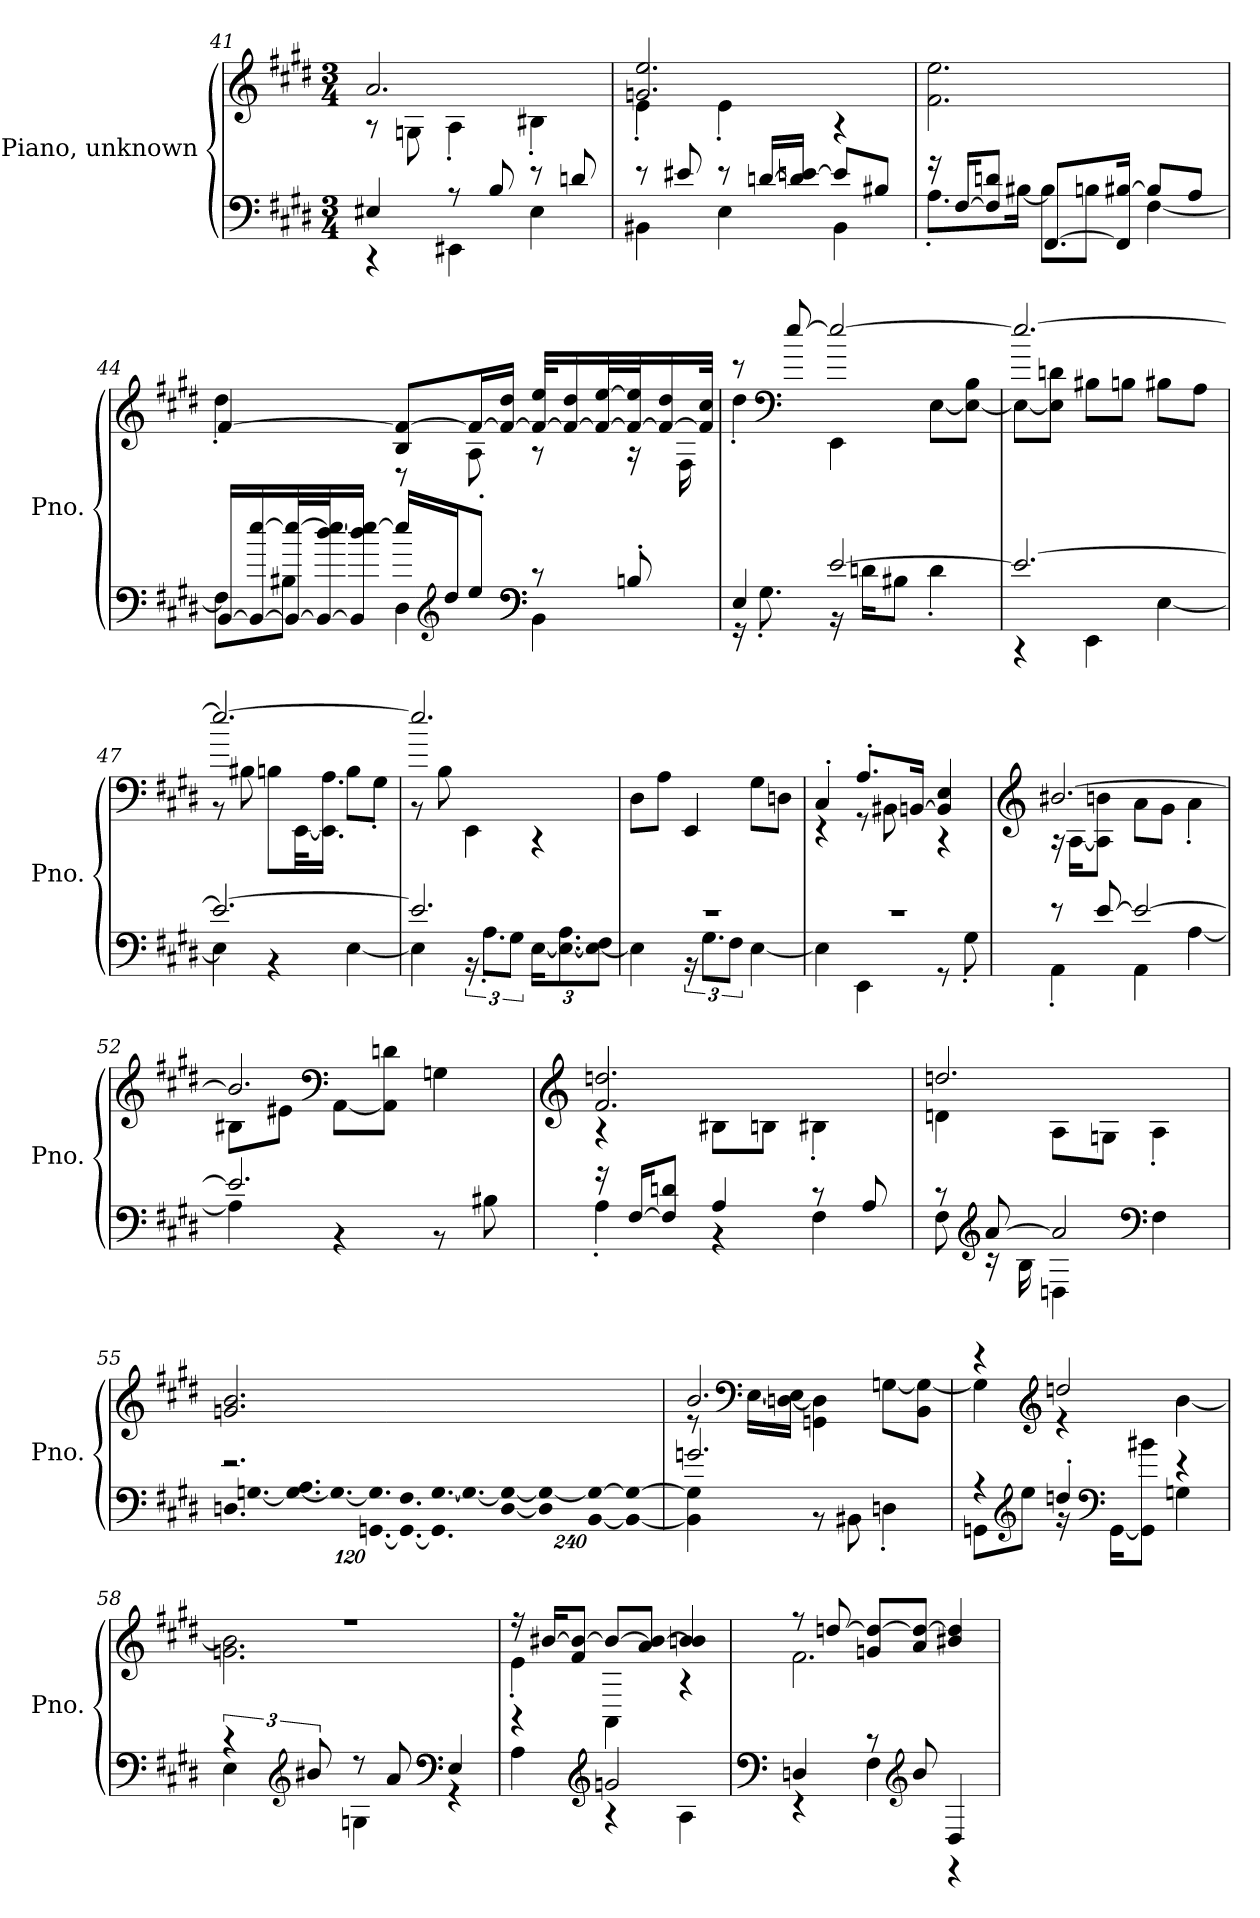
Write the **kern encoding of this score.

**kern	**kern
*part1	*part1
*staff2	*staff1
*I"Piano, unknown	*
*I'Pno.	*
*clefF4	*clefG2
*k[f#c#g#d#]	*k[f#c#g#d#]
*M3/4	*M3/4
=41	=41
*^	*^
4E#X/	4r	2.a/	8r
.	.	.	8Gn\
8r	4EE#X\	.	4A'\
8B/	.	.	.
8r	4E#\	.	4B#X'\
8dn/	.	.	.
!!LO:LB:g=z	!!
=42	=42	=42	=42
8r	4BB#X\	2.gn/ 2.ee/	4e'\
8e#X/	.	.	.
8r	4E\	.	4e'\
[16dn/LL	.	.	.
16d/] [16en/JJ	.	.	.
8e/L]	4BB#\	.	4r
8B#X/J	.	.	.
*	*	*v	*v
=43	=43	=43
16r	8.A'\L	2.f#\ 2.ee\
[16F#/KL	.	.
8F#/] 8dn/J	.	.
.	[16B#X\Jk	.
[8.FF#/L	8B#\L]	.
.	8Bn\J	.
16FF#/] [16B#X/Jk	.	.
8B#/L]	[4F#\	.
8A/J	.	.
!!LO:LB:g=z
=44	=44	=44
*	*	*^
[16BB/LL	8F#\L]	[4f#/	4dd#'\
16BB/_ [16ee/	.	.	.
32BB/_ 32ee/_L	8B#X\J	.	.
32BB/_ [32dd#/ 32ee/]J	.	.	.
16BB/] 16dd#/] [16ee/JJ	.	.	.
16ee/LL]	4D#\	8B/ 8f#/_L	8r
*clefG2	*	*	*
16dd#/J	.	.	.
8ee'/J	.	16f#/L_	8A\
.	.	16f#/_ 16dd#/JJ	.
*clefF4	*	*	*
8r	4BB\	32f#/_ 32ee/KLL	8r
.	.	16f#/_ 16dd#/	.
.	.	32f#/_ [32ee/L	.
8Bn'/	.	32f#/_ 32ee/]J	16r
.	.	16f#/_ 16dd#/	.
.	.	.	16F#\
.	.	32f#/] 32cc#/JJk	.
=45	=45	=45	=45
4E/	16r	8r	4dd#'\
.	8.G#'\	.	.
*	*	*clefF4	*
.	.	[8ee/	.
[2e/	16r	2ee/_	4EE\
.	16dn\KL	.	.
.	8B#X\J	.	.
.	4d'\	.	[8E\L
.	.	.	8E\_ 8B\J
!!LO:LB:g=z	!!
=46	=46	=46	=46
2.e/_	4r	2.ee/_	8E\L_
.	.	.	8E\] 8dn\J
.	4EE\	.	8B#X\L
.	.	.	8Bn\J
.	[4E\	.	8B#X\L
.	.	.	8A\J
=47	=47	=47	=47
2.e/_	4E\]	2.ee/_	8r
.	.	.	8B#X\
.	4r	.	8Bn\L
.	.	.	[32EE\KL
.	.	.	16.EE\] 16.A\JJ
.	[4E\	.	8B\L
.	.	.	8G#'\J
=48	=48	=48	=48
2.e/]	4E\]	2.ee/]	8r
.	.	.	8B\
.	24r	.	4EE\
.	12.A'\L	.	.
.	12G#\J	.	.
*	*Xbrackettup	*	*
.	[24E\KL	.	4r
.	12.E\_ 12.A\	.	.
.	12E\_ 12F#\J	.	.
*	*	*v	*v
=49	=49	=49
2.r	4E\]	8D#\L
.	.	8A\J
*	*brackettup	*
.	24r	4EE/
.	12.G#\L	.
.	12F#\J	.
.	[4E\	8G#\L
.	.	8Dn\J
!!LO:LB:g=z
=50	=50	=50
*	*	*^
2.r	4E\]	4C#'/	4r
.	4EE\	8.A'/L	8r
.	.	.	8BB#X\
.	.	[16BBn/Jk	.
.	8r	4BB/] 4E/	4r
.	8G#'\	.	.
=51	=51	=51	=51
*	*	*clefG2	*
8r	4AA'\	[2.b#X/	16r
.	.	.	[16A\KL
[8e/	.	.	8A\] 8bn\J
2e/_	4AA\	.	8a\L
.	.	.	8g#\J
.	[4A\	.	4a'\
=52	=52	=52	=52
2.e/]	4A\]	2.b#/]	8B#X\L
.	.	.	8e#X\J
*	*	*clefF4	*
.	4r	.	[8AA\L
.	.	.	8AA\] 8dn\J
.	8r	.	4Gn\
.	8B#X\	.	.
!!LO:LB:g=z	!!
=53	=53	=53	=53
*	*	*clefG2	*
16r	4A'\	2.f#/ 2.ddn/	4r
[16F#/KL	.	.	.
8F#/] 8dn/J	.	.	.
4A/	4r	.	8B#X\L
.	.	.	8Bn\J
8r	4F#\	.	4B#X'\
8A/	.	.	.
=54	=54	=54	=54
8r	8F#\	2.ddn/	4dn\
*clefG2	*	*	*
[8a/	16r	.	.
.	16B\	.	.
2a/]	4Dn\	.	8A\L
.	.	.	8Gn\J
*clefF4	*	*	*
.	4F#\	.	4A'\
*	*	*v	*v
!!LO:PB:g=z
=55	=55	=55
*	*Xbrackettup	*
*	*	*^
!	!LO:N:vis=32.	!	!
*	*	*v	*v
2.r	1920%103Dn\LLL	2.gn/ 2.b/
!	!LO:N:vis=32.	!
.	[1920%103Gn\J	.
!	!LO:N:vis=16.	!
.	960%103G\_ 960%103A\	.
!	!LO:N:vis=32.	!
.	1920%103G\L_	.
!	!LO:N:vis=32.	!
.	[1920%103GGn\ 1920%103G\]J	.
!	!LO:N:vis=16.	!
.	960%103GG\_ 960%103F#\	.
!	!LO:N:vis=32.	!
.	1920%103GG\] [1920%103G\L	.
!	!LO:N:vis=32.	!
.	1920%103G\JJ_	.
!	!LO:N:vis=8	!
.	[960%137D\ 960%137G\_	.
!	!LO:N:vis=64	!
.	960%17D\] 960%17G\_KLL	.
.	[320%17BB\ 320%17G\_JJ	.
1920ryy	1920BB\_ 1920G\_	1920ryy
=56	=56	=56
*	*	*^
2.gn/	4BB\] 4G\]	2.b/	8r
*	*	*clefF4	*
.	.	.	[16E\LL
.	.	.	[16Dn\ 16E\]JJ
.	8r	.	4GGn\ 4D\]
.	8BB#X\	.	.
.	4Dn'\	.	[8Gn\L
.	.	.	8BB\ 8G\_J
!!LO:LB:g=z	!!
=57	=57	=57	=57
4r	8GGn\L	4r	4G\]
*clefG2	*	*	*
.	8ee\J	.	.
*	*	*clefG2	*
4ddn'/	16r	2ddn/	4r
*clefF4	*	*	*
.	[16GG\KL	.	.
.	8GG\] 8b#X\J	.	.
4r	4Gn\	.	[4b\
=58	=58	=58	=58
*brackettup	*	*	*
6r	4E\	2.r	2.gn\ 2.b\]
*clefG2	*	*	*
12b#X/	.	.	.
8r	4Gn\	.	.
8a/	.	.	.
*clefF4	*	*	*
4E/	4r	.	.
=59	=59	=59	=59
4r	4A\	16r	4e'\
.	.	[16b#X/KL	.
.	.	8f#/ 8b#/_J	.
*clefG2	*	*	*
2gn/	4r	8b#/L_	4AA\
.	.	8a/ 8b#/_J	.
.	4A\	4bn/ 4b#/]	4r
!!LO:LB:g=z	!!
=60	=60	=60	=60
*clefF4	*	*	*
4Dn/	4r	8r	2.f#\
.	.	[8ddn/	.
8r	4F#\	8gn/ 8dd/_L	.
*clefG2	*	*	*
8b/	.	8a/ 8dd/_J	.
4D/	4r	4b#X/ 4dd/]	.
*v	*v	*	*
*	*v	*v
=	=
*-	*-
